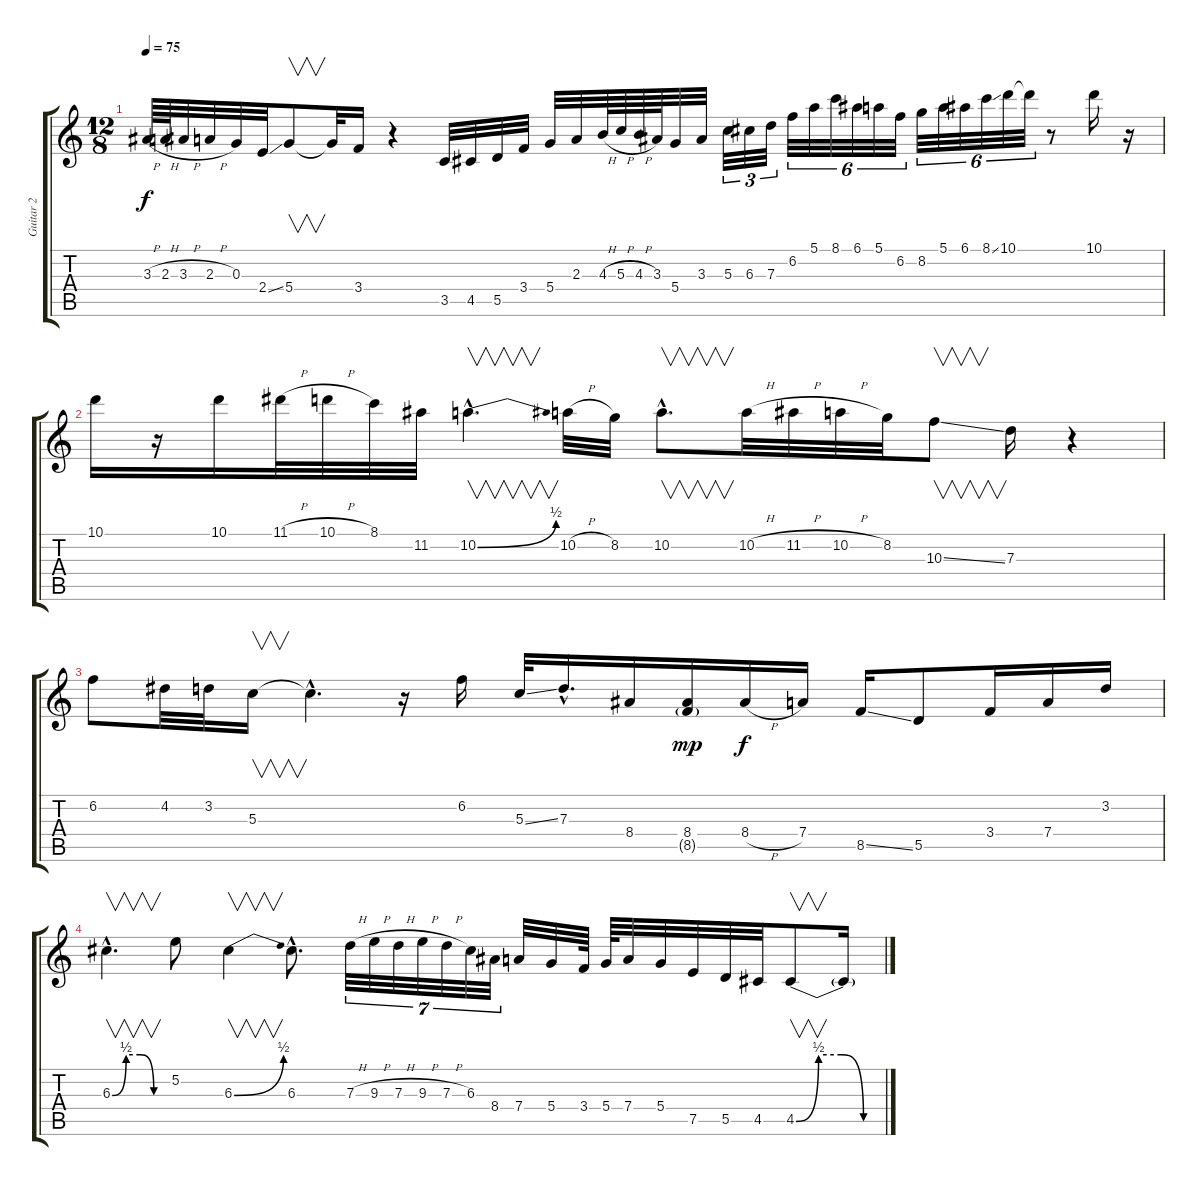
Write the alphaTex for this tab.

\track ("Guitar 2" "Guitar 2") {instrument distortionguitar}
\staff {score tabs}
\tuning (E4 B3 G3 D3 A2 E2) {hide}
\ts (12 8)
\tempo 75
\clef g2
\ks c
3.3{h}.64{dy f} 2.3{h}.64 3.3{h}.32 2.3{h}.32 0.3.32 2.4{ss}.32 5.4.8{v} 5.4{t}.32 3.4.16 r.4 3.5.32 4.5.32 5.5.32 3.4.32 5.4.32 2.3.32 4.3{h}.64 5.3{h}.64 4.3{h}.64 3.3.64 5.4.32 3.3.32 5.3.32{tu (3 2)} 6.3.32{tu (3 2)} 7.3.32{tu (3 2)} 6.2.32{tu (6 4)} 5.1.32{tu (6 4)} 8.1.32{tu (6 4)} 6.1.32{tu (6 4)} 5.1.32{tu (6 4)} 6.2.32{tu (6 4)} 8.2.32{tu (6 4)} 5.1.32{tu (6 4)} 6.1.32{tu (6 4)} 8.1{ss}.32{tu (6 4)} 10.1.32{tu (6 4)} 10.1{t}.32{tu (6 4)} r.8 10.1.16 r.16 |
10.1.16 r.16 10.1.16 11.1{h}.32 10.1{h}.32 8.1.32 11.2.32 10.2{be (bend 0 0 60 2) hac}.4{v d} 10.2{h}.32 8.2.32 10.2{hac}.8{v d} 10.2{h}.32 11.2{h}.32 10.2{h}.32 8.2.32 10.3{ss}.8{v} 7.3.16 r.4 |
6.2.8 4.2.32 3.2.32 5.3.16{v} 5.3{hac t}.4{d} r.16 6.2.16 5.3{ss}.32 7.3{hac}.16{d} 8.4.16 (8.4 8.5{g}).16{dy mp} 8.4{h}.16{dy f} 7.4.16 8.5{ss}.16 5.5.8 3.4.16 7.4.16 3.2.16 |
6.3{be (custom 0 0 15 2 30 2 45 0 60 0) hac}.4{v d} 5.2.8 6.3{be (bend 0 0 60 2)}.4{v} 6.3{hac}.8{d} 7.3{h}.32{tu (7 4)} 9.3{h}.32{tu (7 4)} 7.3{h}.32{tu (7 4)} 9.3{h}.32{tu (7 4)} 7.3{h}.32{tu (7 4)} 6.3.32{tu (7 4)} 8.4.32{tu (7 4)} 7.4.32 5.4.32 3.4.64 5.4.64 7.4.32 5.4.32 7.5.32 5.5.32 4.5.32 4.5{be (custom 0 0 15 2 30 2 45 0 60 0)}.8{v} 4.5{t}.16
